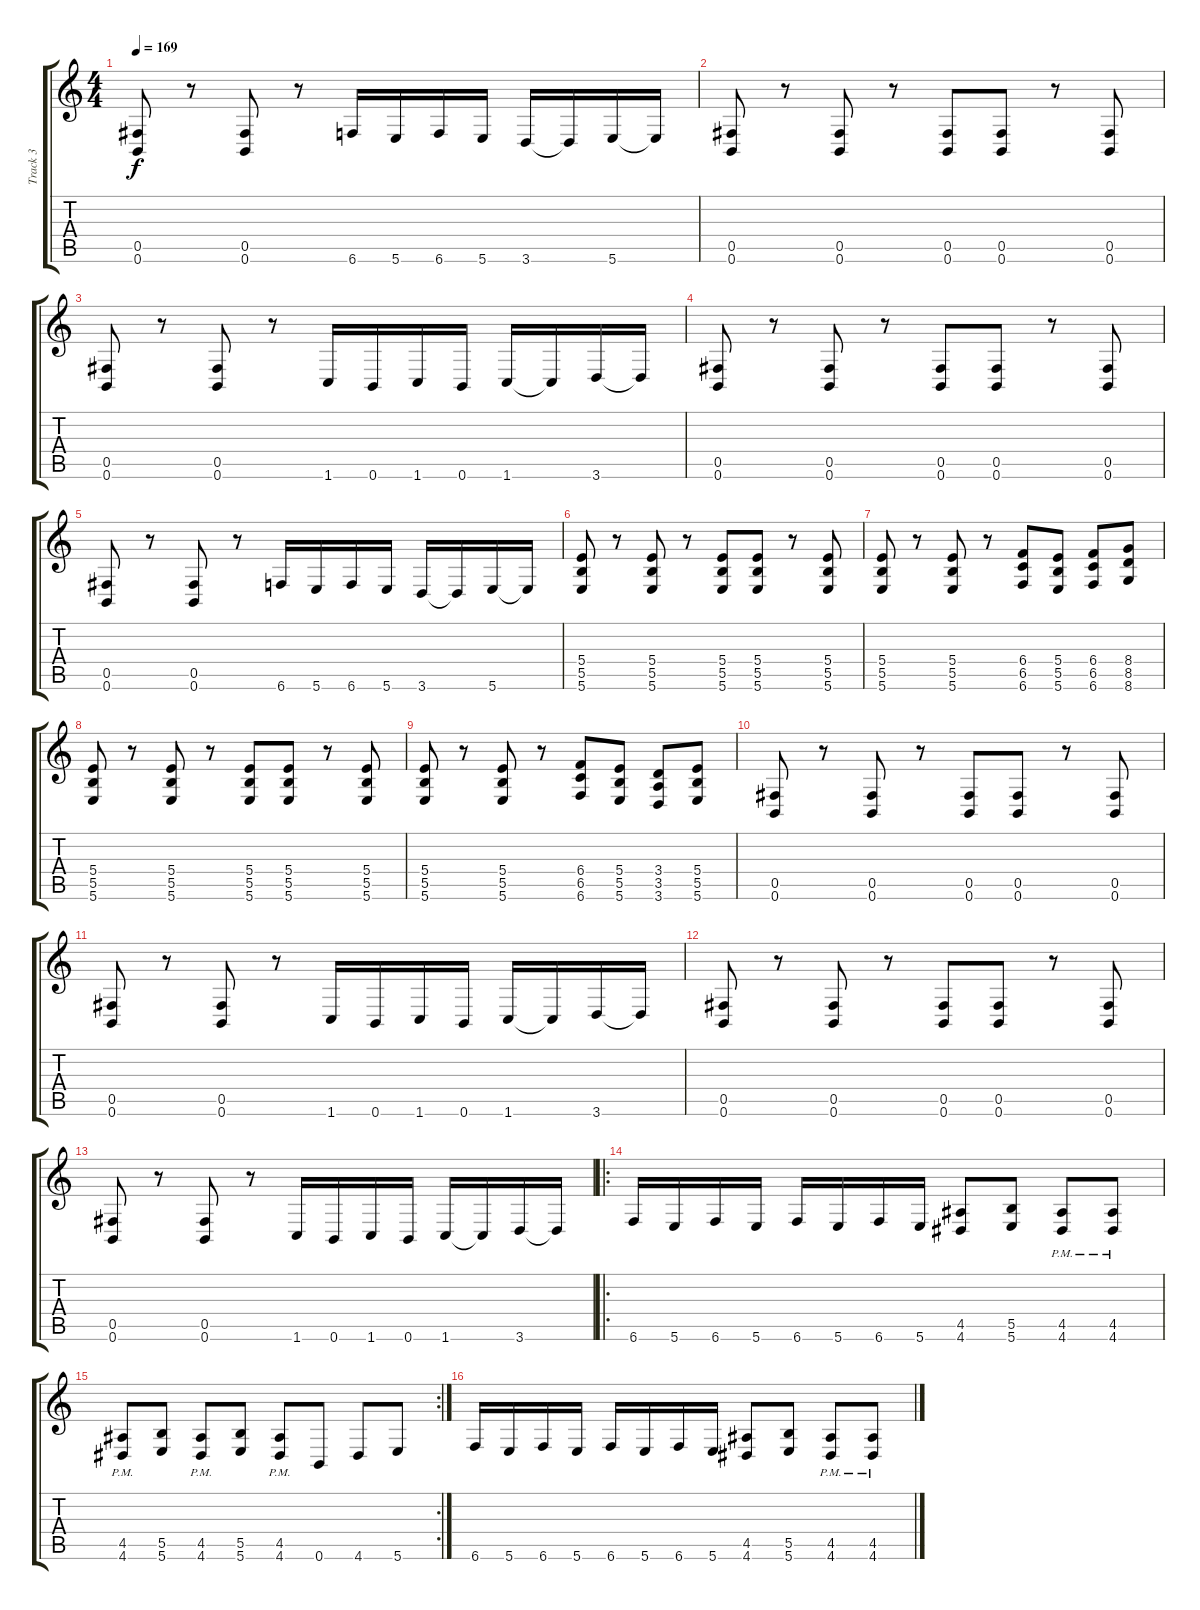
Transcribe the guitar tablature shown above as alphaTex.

\track ("Track 3" "Track 3") {instrument distortionguitar}
\staff {score tabs}
\tuning (Db4 Ab3 E3 B2 Gb2 B1) {hide}
\ts (4 4)
\tempo 169
\clef g2
\ks c
(0.5 0.6).8{dy f} r.8 (0.5 0.6).8 r.8 6.6.16 5.6.16 6.6.16 5.6.16 3.6.16 3.6{t}.16 5.6.16 5.6{t}.16 |
(0.5 0.6).8 r.8 (0.5 0.6).8 r.8 (0.5 0.6).8 (0.5 0.6).8 r.8 (0.5 0.6).8 |
(0.5 0.6).8 r.8 (0.5 0.6).8 r.8 1.6.16 0.6.16 1.6.16 0.6.16 1.6.16 1.6{t}.16 3.6.16 3.6{t}.16 |
(0.5 0.6).8 r.8 (0.5 0.6).8 r.8 (0.5 0.6).8 (0.5 0.6).8 r.8 (0.5 0.6).8 |
(0.5 0.6).8 r.8 (0.5 0.6).8 r.8 6.6.16 5.6.16 6.6.16 5.6.16 3.6.16 3.6{t}.16 5.6.16 5.6{t}.16 |
(5.4 5.5 5.6).8 r.8 (5.4 5.5 5.6).8 r.8 (5.4 5.5 5.6).8 (5.4 5.5 5.6).8 r.8 (5.4 5.5 5.6).8 |
(5.4 5.5 5.6).8 r.8 (5.4 5.5 5.6).8 r.8 (6.4 6.5 6.6).8 (5.4 5.5 5.6).8 (6.4 6.5 6.6).8 (8.4 8.5 8.6).8 |
(5.4 5.5 5.6).8 r.8 (5.4 5.5 5.6).8 r.8 (5.4 5.5 5.6).8 (5.4 5.5 5.6).8 r.8 (5.4 5.5 5.6).8 |
(5.4 5.5 5.6).8 r.8 (5.4 5.5 5.6).8 r.8 (6.4 6.5 6.6).8 (5.4 5.5 5.6).8 (3.4 3.5 3.6).8 (5.4 5.5 5.6).8 |
(0.5 0.6).8 r.8 (0.5 0.6).8 r.8 (0.5 0.6).8 (0.5 0.6).8 r.8 (0.5 0.6).8 |
(0.5 0.6).8 r.8 (0.5 0.6).8 r.8 1.6.16 0.6.16 1.6.16 0.6.16 1.6.16 1.6{t}.16 3.6.16 3.6{t}.16 |
(0.5 0.6).8 r.8 (0.5 0.6).8 r.8 (0.5 0.6).8 (0.5 0.6).8 r.8 (0.5 0.6).8 |
(0.5 0.6).8 r.8 (0.5 0.6).8 r.8 1.6.16 0.6.16 1.6.16 0.6.16 1.6.16 1.6{t}.16 3.6.16 3.6{t}.16 |
\ro
6.6.16 5.6.16 6.6.16 5.6.16 6.6.16 5.6.16 6.6.16 5.6.16 (4.5 4.6).8 (5.5 5.6).8 (4.5{pm} 4.6{pm}).8 (4.5{pm} 4.6{pm}).8 |
\rc 2
(4.5{pm} 4.6{pm}).8 (5.5 5.6).8 (4.5{pm} 4.6{pm}).8 (5.5 5.6).8 (4.5 4.6{pm}).8 0.6.8 4.6.8 5.6.8 |
6.6.16 5.6.16 6.6.16 5.6.16 6.6.16 5.6.16 6.6.16 5.6.16 (4.5 4.6).8 (5.5 5.6).8 (4.5{pm} 4.6{pm}).8 (4.5{pm} 4.6{pm}).8
